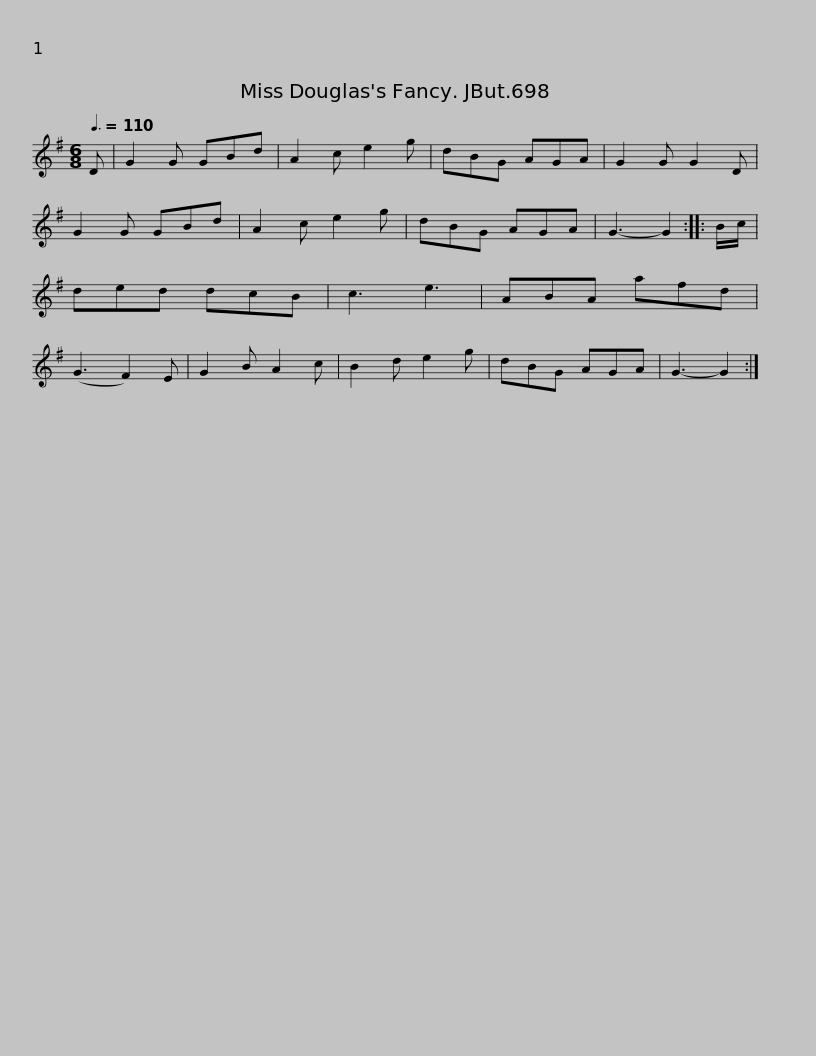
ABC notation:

X:1
L:1/8
Q:3/8=110
M:6/8
I:linebreak $
K:G
V:1 treble
V:1
 D | G2 G GBd | A2 c e2 g | dBG AGA | G2 G G2 D | %5
 G2 G GBd | A2 c e2 g | dBG AGA | G3- G2 ::$ B/c/ | %10
 ded dcB | c3 e3 | ABA afd | (G3 F2) E | G2 B A2 c | %15
 B2 d e2 g | dBG AGA | G3- G2 :| %18
